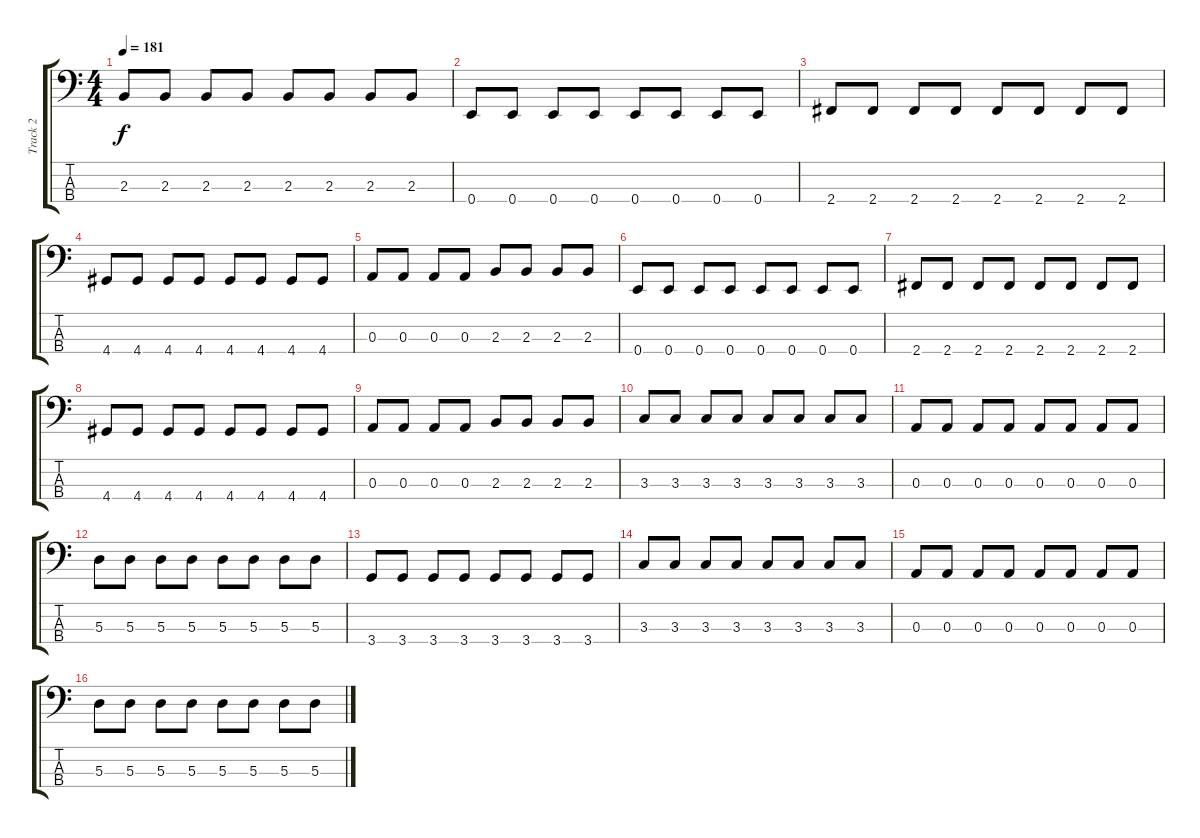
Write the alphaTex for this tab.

\track ("Track 2" "Track 2") {instrument electricbassfinger}
\staff {score tabs}
\tuning (G2 D2 A1 E1) {hide}
\ts (4 4)
\tempo 181
\clef f4
\ks c
2.3.8{dy f} 2.3.8 2.3.8 2.3.8 2.3.8 2.3.8 2.3.8 2.3.8 |
0.4.8 0.4.8 0.4.8 0.4.8 0.4.8 0.4.8 0.4.8 0.4.8 |
2.4.8 2.4.8 2.4.8 2.4.8 2.4.8 2.4.8 2.4.8 2.4.8 |
4.4.8 4.4.8 4.4.8 4.4.8 4.4.8 4.4.8 4.4.8 4.4.8 |
0.3.8 0.3.8 0.3.8 0.3.8 2.3.8 2.3.8 2.3.8 2.3.8 |
0.4.8 0.4.8 0.4.8 0.4.8 0.4.8 0.4.8 0.4.8 0.4.8 |
2.4.8 2.4.8 2.4.8 2.4.8 2.4.8 2.4.8 2.4.8 2.4.8 |
4.4.8 4.4.8 4.4.8 4.4.8 4.4.8 4.4.8 4.4.8 4.4.8 |
0.3.8 0.3.8 0.3.8 0.3.8 2.3.8 2.3.8 2.3.8 2.3.8 |
3.3.8 3.3.8 3.3.8 3.3.8 3.3.8 3.3.8 3.3.8 3.3.8 |
0.3.8 0.3.8 0.3.8 0.3.8 0.3.8 0.3.8 0.3.8 0.3.8 |
5.3.8 5.3.8 5.3.8 5.3.8 5.3.8 5.3.8 5.3.8 5.3.8 |
3.4.8 3.4.8 3.4.8 3.4.8 3.4.8 3.4.8 3.4.8 3.4.8 |
3.3.8 3.3.8 3.3.8 3.3.8 3.3.8 3.3.8 3.3.8 3.3.8 |
0.3.8 0.3.8 0.3.8 0.3.8 0.3.8 0.3.8 0.3.8 0.3.8 |
5.3.8 5.3.8 5.3.8 5.3.8 5.3.8 5.3.8 5.3.8 5.3.8
